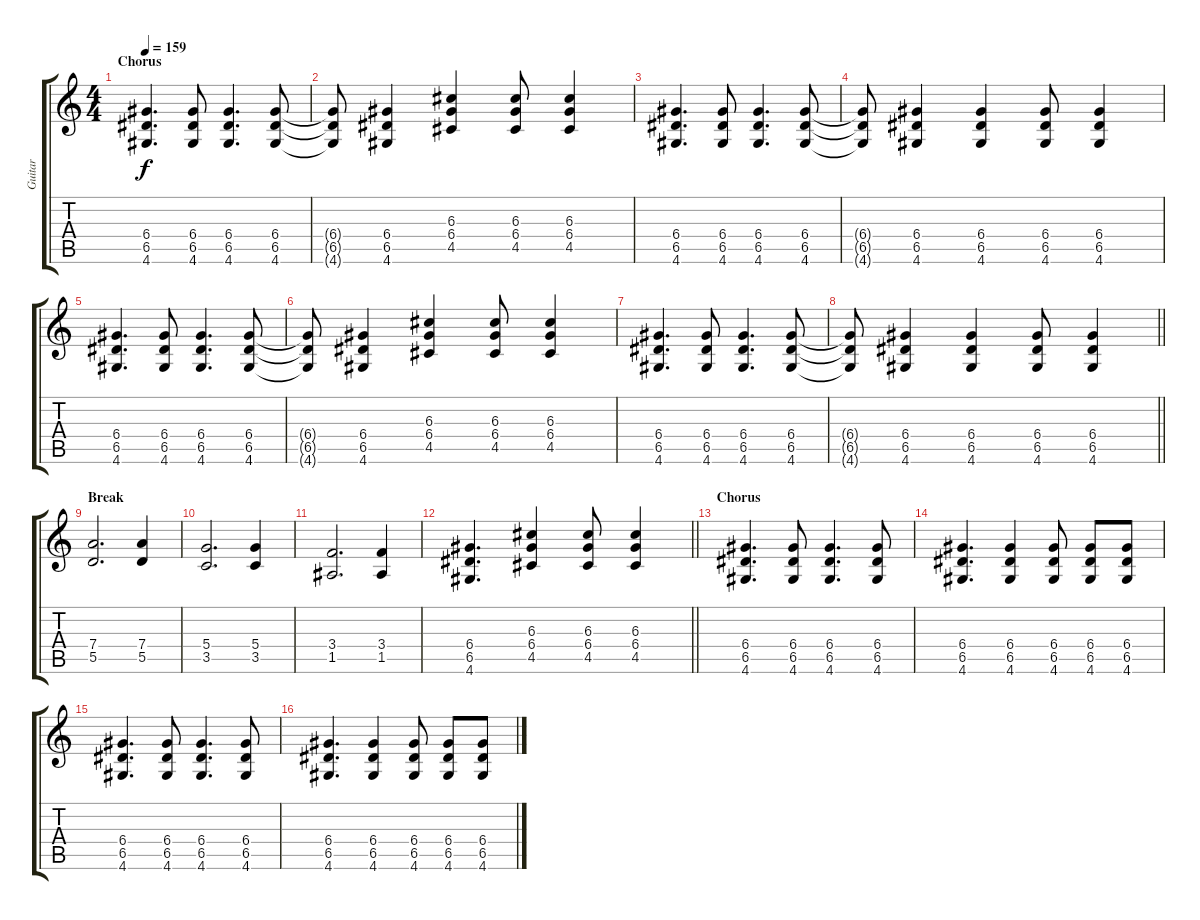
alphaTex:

\track ("Guitar" "Guitar") {instrument distortionguitar}
\staff {score tabs}
\tuning (E4 B3 G3 D3 A2 E2) {hide}
\ts (4 4)
\section ("" "Chorus")
\tempo 159
\clef g2
\ks c
(6.4 6.5 4.6).4{d dy f} (6.4 6.5 4.6).8 (6.4 6.5 4.6).4{d} (6.4 6.5 4.6).8 |
(6.4{t} 6.5{t} 4.6{t}).8 (6.4 6.5 4.6).4 (6.3 6.4 4.5).4 (6.3 6.4 4.5).8 (6.3 6.4 4.5).4 |
(6.4 6.5 4.6).4{d} (6.4 6.5 4.6).8 (6.4 6.5 4.6).4{d} (6.4 6.5 4.6).8 |
(6.4{t} 6.5{t} 4.6{t}).8 (6.4 6.5 4.6).4 (6.4 6.5 4.6).4 (6.4 6.5 4.6).8 (6.4 6.5 4.6).4 |
(6.4 6.5 4.6).4{d} (6.4 6.5 4.6).8 (6.4 6.5 4.6).4{d} (6.4 6.5 4.6).8 |
(6.4{t} 6.5{t} 4.6{t}).8 (6.4 6.5 4.6).4 (6.3 6.4 4.5).4 (6.3 6.4 4.5).8 (6.3 6.4 4.5).4 |
(6.4 6.5 4.6).4{d} (6.4 6.5 4.6).8 (6.4 6.5 4.6).4{d} (6.4 6.5 4.6).8 |
\barLineRight lightlight
(6.4{t} 6.5{t} 4.6{t}).8 (6.4 6.5 4.6).4 (6.4 6.5 4.6).4 (6.4 6.5 4.6).8 (6.4 6.5 4.6).4 |
\section ("" "Break")
(7.4 5.5).2{d} (7.4 5.5).4 |
(5.4 3.5).2{d} (5.4 3.5).4 |
(3.4 1.5).2{d} (3.4 1.5).4 |
\barLineRight lightlight
(6.4 6.5 4.6).4{d} (6.3 6.4 4.5).4 (6.3 6.4 4.5).8 (6.3 6.4 4.5).4 |
\section ("" "Chorus")
(6.4 6.5 4.6).4{d} (6.4 6.5 4.6).8 (6.4 6.5 4.6).4{d} (6.4 6.5 4.6).8 |
(6.4 6.5 4.6).4{d} (6.4 6.5 4.6).4 (6.4 6.5 4.6).8 (6.4 6.5 4.6).8 (6.4 6.5 4.6).8 |
(6.4 6.5 4.6).4{d} (6.4 6.5 4.6).8 (6.4 6.5 4.6).4{d} (6.4 6.5 4.6).8 |
(6.4 6.5 4.6).4{d} (6.4 6.5 4.6).4 (6.4 6.5 4.6).8 (6.4 6.5 4.6).8 (6.4 6.5 4.6).8
